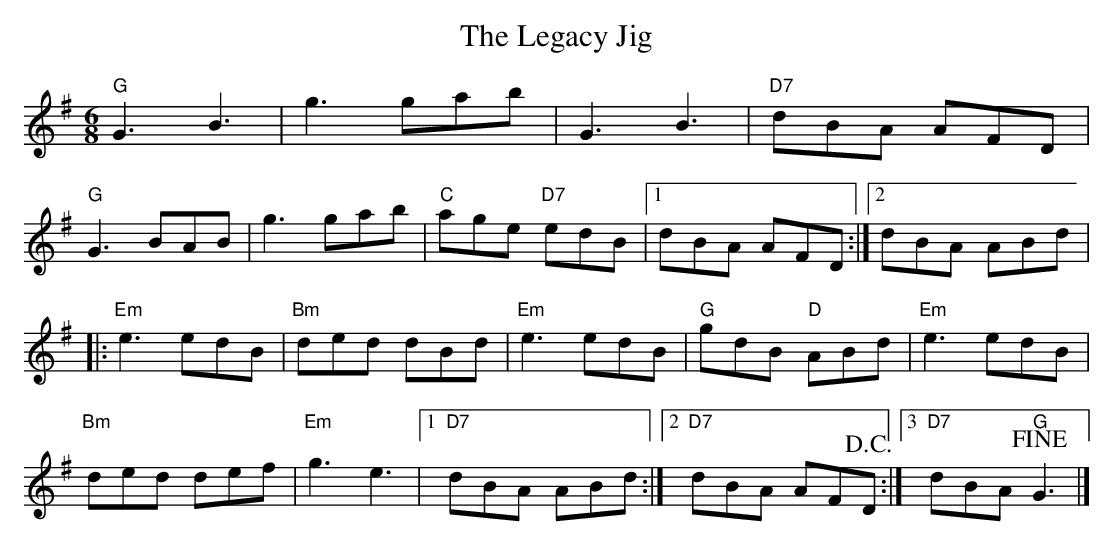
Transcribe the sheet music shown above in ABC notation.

X:1
T:The Legacy Jig
M:6/8
L:1/8
K:G
"G"G3 B3 | g3 gab | G3 B3 | "D7"dBA AFD |
"G"G3 BAB | g3 gab | "C"age "D7"edB | [1 dBA AFD :| [2 dBA ABd |
|: "Em"e3 edB | "Bm"ded dBd | "Em"e3 edB | "G"gdB "D"ABd |"Em"e3 edB |
 "Bm"ded def | "Em"g3 e3 | [1 "D7"dBA ABd :| [2 "D7"dBA AF!D.C.!D :|[3 "D7"dBA "G"!fine!G3 |]
